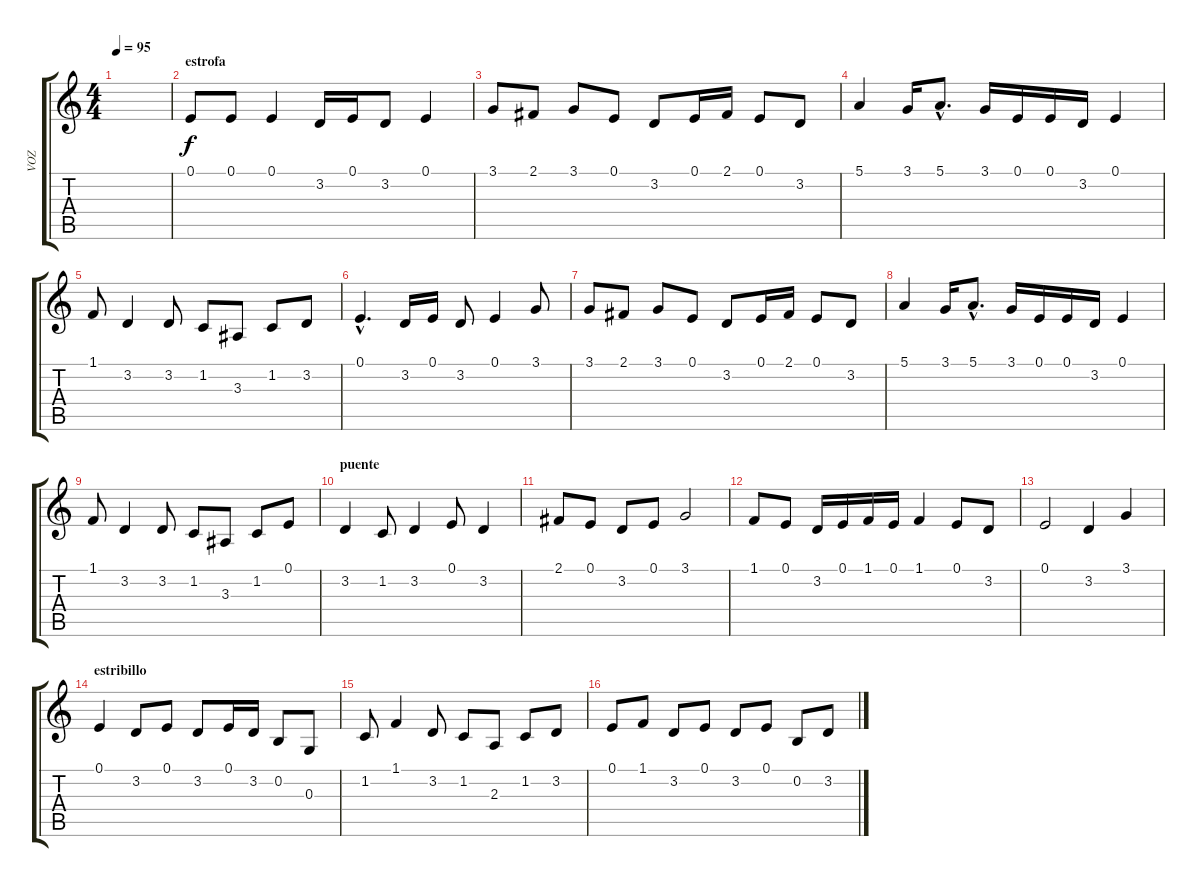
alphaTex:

\track ("VOZ" "VOZ") {instrument lead6voice}
\staff {score tabs}
\tuning (E4 B3 G3 D3 A2 E2) {hide}
\ts (4 4)
\tempo 95
\clef g2
\ks c
|
\section ("" "estrofa")
0.1.8 0.1.8 0.1.4 3.2.16 0.1.16 3.2.8 0.1.4 |
3.1.8 2.1.8 3.1.8 0.1.8 3.2.8 0.1.16 2.1.16 0.1.8 3.2.8 |
5.1.4 3.1.16 5.1{hac}.8{d} 3.1.16 0.1.16 0.1.16 3.2.16 0.1.4 |
1.1.8 3.2.4 3.2.8 1.2.8 3.3.8 1.2.8 3.2.8 |
0.1{hac}.4{d} 3.2.16 0.1.16 3.2.8 0.1.4 3.1.8 |
3.1.8 2.1.8 3.1.8 0.1.8 3.2.8 0.1.16 2.1.16 0.1.8 3.2.8 |
5.1.4 3.1.16 5.1{hac}.8{d} 3.1.16 0.1.16 0.1.16 3.2.16 0.1.4 |
1.1.8 3.2.4 3.2.8 1.2.8 3.3.8 1.2.8 0.1.8 |
\section ("" "puente")
3.2.4 1.2.8 3.2.4 0.1.8 3.2.4 |
2.1.8 0.1.8 3.2.8 0.1.8 3.1.2 |
1.1.8 0.1.8 3.2.16 0.1.16 1.1.16 0.1.16 1.1.4 0.1.8 3.2.8 |
0.1.2 3.2.4 3.1.4 |
\section ("" "estribillo")
0.1.4 3.2.8 0.1.8 3.2.8 0.1.16 3.2.16 0.2.8 0.3.8 |
1.2.8 1.1.4 3.2.8 1.2.8 2.3.8 1.2.8 3.2.8 |
0.1.8 1.1.8 3.2.8 0.1.8 3.2.8 0.1.8 0.2.8 3.2.8
